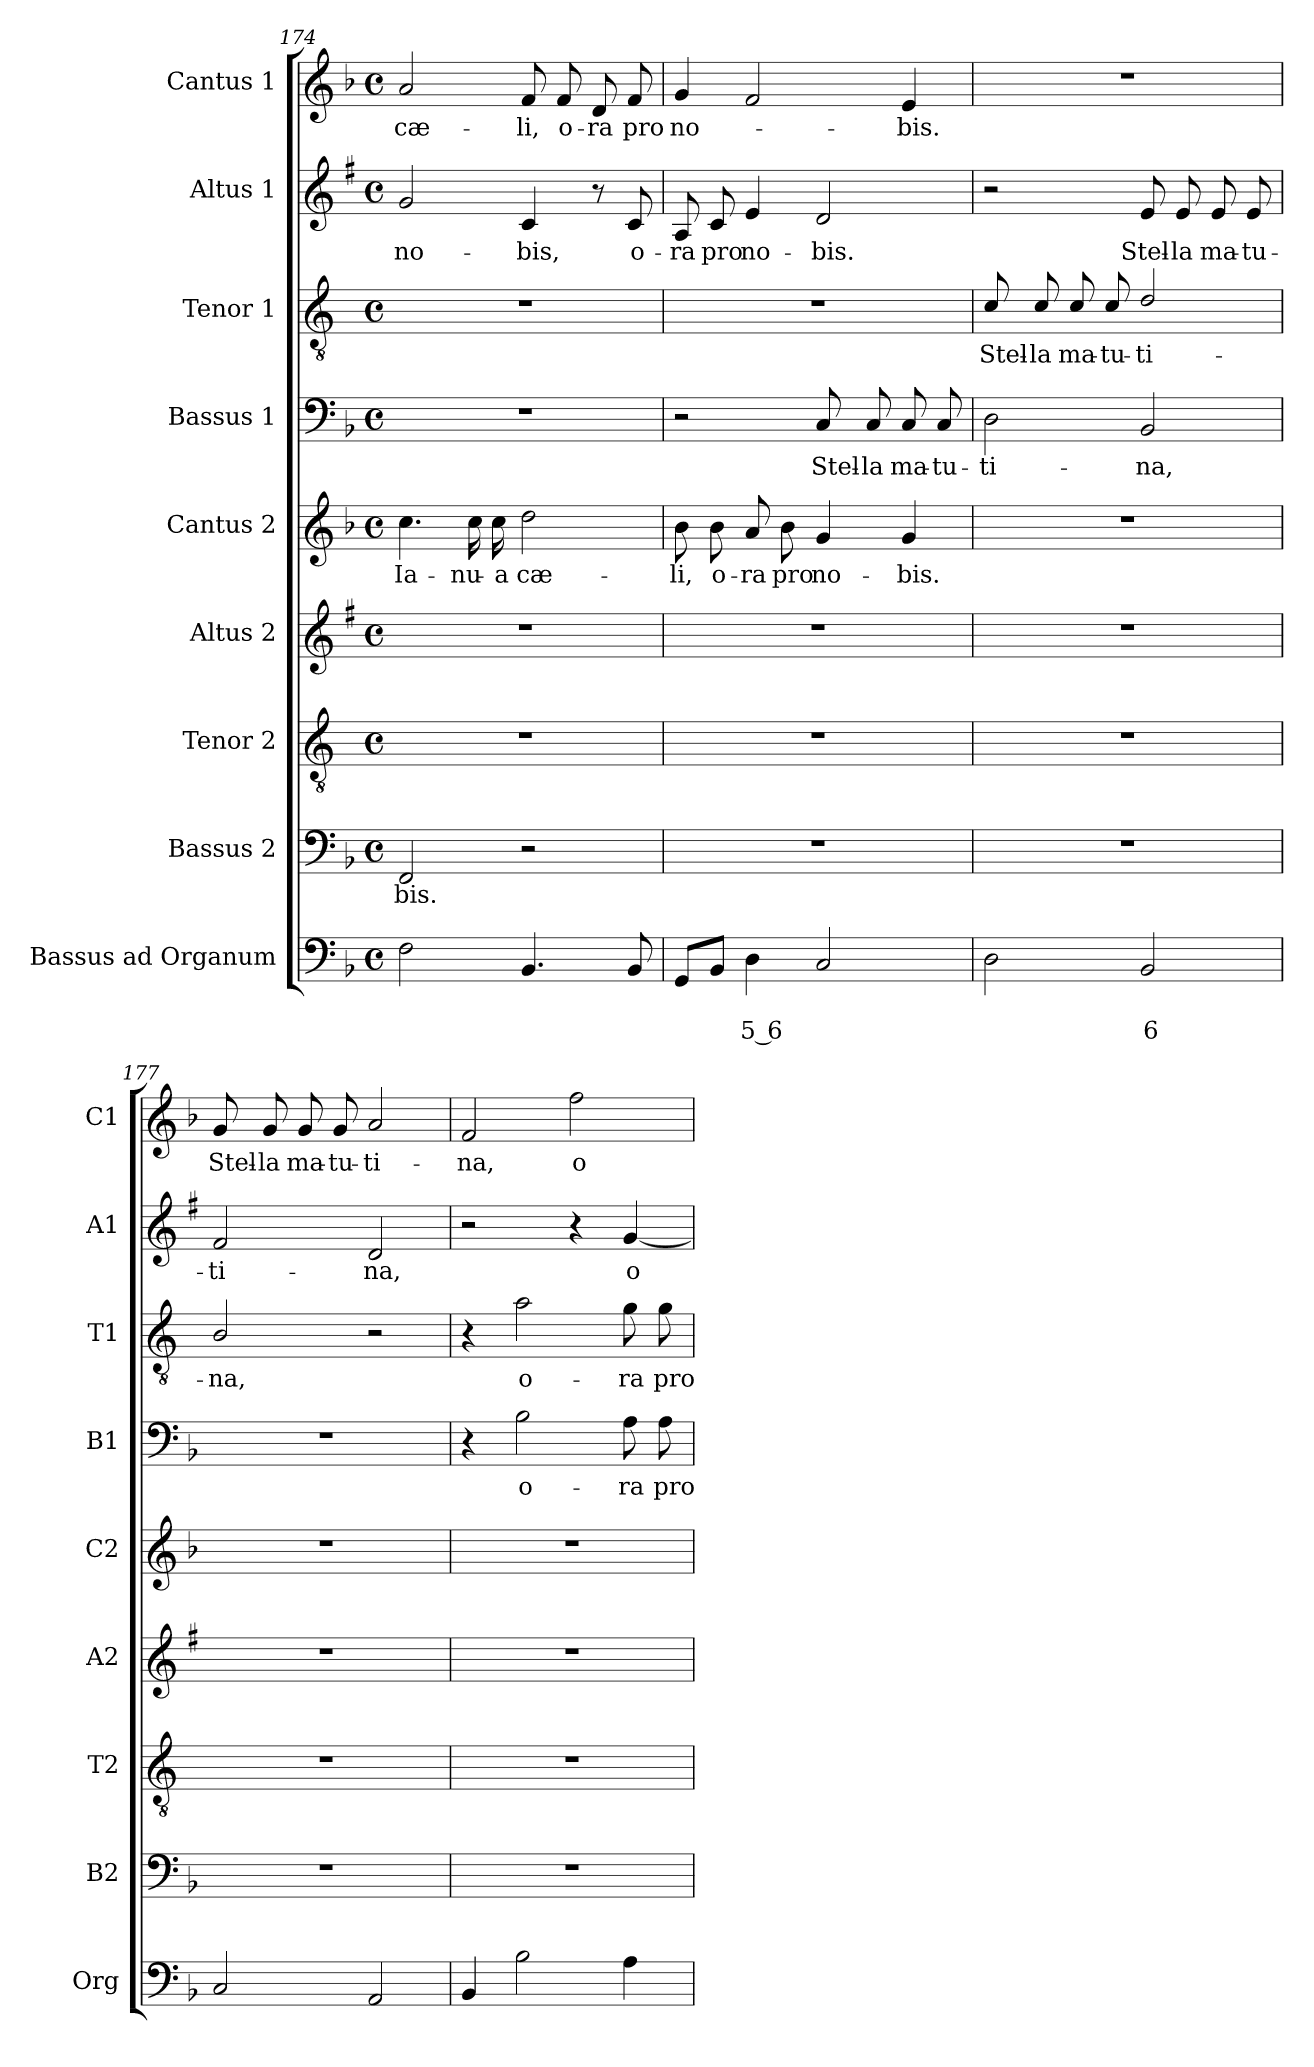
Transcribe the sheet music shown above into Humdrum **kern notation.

**kern	**text	**text	**kern	**text	**kern	**kern	**kern	**text	**kern	**text	**kern	**text	**kern	**text	**kern	**text
*part9	*part9	*part9	*part8	*part8	*part7	*part6	*part5	*part5	*part4	*part4	*part3	*part3	*part2	*part2	*part1	*part1
*staff9	*staff9	*staff9	*staff8	*staff8	*staff7	*staff6	*staff5	*staff5	*staff4	*staff4	*staff3	*staff3	*staff2	*staff2	*staff1	*staff1
*I"Bassus ad Organum	*	*	*I"Bassus 2	*	*I"Tenor 2	*I"Altus 2	*I"Cantus 2	*	*I"Bassus 1	*	*I"Tenor 1	*	*I"Altus 1	*	*I"Cantus 1	*
*I'Org	*	*	*I'B2	*	*I'T2	*I'A2	*I'C2	*	*I'B1	*	*I'T1	*	*I'A1	*	*I'C1	*
!!LO:LB:g=z
*clefF4	*	*	*clefF4	*	*clefGv2	*clefG2	*clefG2	*	*clefF4	*	*clefGv2	*	*clefG2	*	*clefG2	*
*	*	*	*	*	*ITrd4c7	*ITrd1c2	*	*	*	*	*ITrd4c7	*	*ITrd1c2	*	*	*
*k[b-]	*	*	*k[b-]	*	*k[b-]	*k[b-]	*k[b-]	*	*k[b-]	*	*k[b-]	*	*k[b-]	*	*k[b-]	*
*F:	*	*	*F:	*	*F:	*F:	*F:	*	*F:	*	*F:	*	*F:	*	*F:	*
*M4/4	*	*	*M4/4	*	*M4/4	*M4/4	*M4/4	*	*M4/4	*	*M4/4	*	*M4/4	*	*M4/4	*
*met(c)	*	*	*met(c)	*	*met(c)	*met(c)	*met(c)	*	*met(c)	*	*met(c)	*	*met(c)	*	*met(c)	*
=174	=174	=174	=174	=174	=174	=174	=174	=174	=174	=174	=174	=174	=174	=174	=174	=174
!	!	!	!	!LO:LY:b	!	!	!	!LO:LY:b	!	!	!	!	!	!LO:LY:b	!	!LO:LY:b
2F\	.	.	2FF/	-bis.	1r	1r	4.cc\	Ia-	1r	.	1r	.	2f/	no-	2a/	cæ-
!	!	!	!	!	!	!	!	!LO:LY:b	!	!	!	!	!	!	!	!
.	.	.	.	.	.	.	16cc\	-nu-	.	.	.	.	.	.	.	.
!	!	!	!	!	!	!	!	!LO:LY:b	!	!	!	!	!	!	!	!
.	.	.	.	.	.	.	16cc\	-a	.	.	.	.	.	.	.	.
!	!	!	!	!	!	!	!	!LO:LY:b	!	!	!	!	!	!LO:LY:b	!	!LO:LY:b
4.BB-/	.	.	2r	.	.	.	2dd\	cæ-	.	.	.	.	4B-/	-bis,	8f/	-li,
!	!	!	!	!	!	!	!	!	!	!	!	!	!	!	!	!LO:LY:b
.	.	.	.	.	.	.	.	.	.	.	.	.	.	.	8f/	o-
!	!	!	!	!	!	!	!	!	!	!	!	!	!	!	!	!LO:LY:b
.	.	.	.	.	.	.	.	.	.	.	.	.	8r	.	8d/	-ra
!	!	!	!	!	!	!	!	!	!	!	!	!	!	!LO:LY:b	!	!LO:LY:b
8BB-/	.	.	.	.	.	.	.	.	.	.	.	.	8B-/	o-	8f/	pro
=175	=175	=175	=175	=175	=175	=175	=175	=175	=175	=175	=175	=175	=175	=175	=175	=175
!	!	!	!	!	!	!	!	!LO:LY:b	!	!	!	!	!	!LO:LY:b	!	!LO:LY:b
8GG/L	.	.	1r	.	1r	1r	8b-\	-li,	2r	.	1r	.	8G/	-ra	4g/	no-
!	!	!	!	!	!	!	!	!LO:LY:b	!	!	!	!	!	!LO:LY:b	!	!
8BB-/J	.	.	.	.	.	.	8b-\	o-	.	.	.	.	8B-/	pro	.	.
!	!	!LO:LY:b	!	!	!	!	!	!LO:LY:b	!	!	!	!	!	!LO:LY:b	!	!
4D\	.	5 6	.	.	.	.	8a/	-ra	.	.	.	.	4d/	no-	2f/	.
!	!	!	!	!	!	!	!	!LO:LY:b	!	!	!	!	!	!	!	!
.	.	.	.	.	.	.	8b-\	pro	.	.	.	.	.	.	.	.
!	!	!	!	!	!	!	!	!LO:LY:b	!	!LO:LY:b	!	!	!	!LO:LY:b	!	!
2C/	.	.	.	.	.	.	4g/	no-	8C/	Stel-	.	.	2c/	-bis.	.	.
!	!	!	!	!	!	!	!	!	!	!LO:LY:b	!	!	!	!	!	!
.	.	.	.	.	.	.	.	.	8C/	-la	.	.	.	.	.	.
!	!	!	!	!	!	!	!	!LO:LY:b	!	!LO:LY:b	!	!	!	!	!	!LO:LY:b
.	.	.	.	.	.	.	4g/	-bis.	8C/	ma-	.	.	.	.	4e/	-bis.
!	!	!	!	!	!	!	!	!	!	!LO:LY:b	!	!	!	!	!	!
.	.	.	.	.	.	.	.	.	8C/	-tu-	.	.	.	.	.	.
=176	=176	=176	=176	=176	=176	=176	=176	=176	=176	=176	=176	=176	=176	=176	=176	=176
!	!	!	!	!	!	!	!	!	!	!LO:LY:b	!	!LO:LY:b	!	!	!	!
2D\	.	.	1r	.	1r	1r	1r	.	2D\	-ti-	8F/	Stel-	2r	.	1r	.
!	!	!	!	!	!	!	!	!	!	!	!	!LO:LY:b	!	!	!	!
.	.	.	.	.	.	.	.	.	.	.	8F/	-la	.	.	.	.
!	!	!	!	!	!	!	!	!	!	!	!	!LO:LY:b	!	!	!	!
.	.	.	.	.	.	.	.	.	.	.	8F/	ma-	.	.	.	.
!	!	!	!	!	!	!	!	!	!	!	!	!LO:LY:b	!	!	!	!
.	.	.	.	.	.	.	.	.	.	.	8F/	-tu-	.	.	.	.
!	!	!LO:LY:b	!	!	!	!	!	!	!	!LO:LY:b	!	!LO:LY:b	!	!LO:LY:b	!	!
2BB-/	.	6	.	.	.	.	.	.	2BB-/	-na,	2G/	-ti-	8d/	Stel-	.	.
!	!	!	!	!	!	!	!	!	!	!	!	!	!	!LO:LY:b	!	!
.	.	.	.	.	.	.	.	.	.	.	.	.	8d/	-la	.	.
!	!	!	!	!	!	!	!	!	!	!	!	!	!	!LO:LY:b	!	!
.	.	.	.	.	.	.	.	.	.	.	.	.	8d/	ma-	.	.
!	!	!	!	!	!	!	!	!	!	!	!	!	!	!LO:LY:b	!	!
.	.	.	.	.	.	.	.	.	.	.	.	.	8d/	-tu-	.	.
=177	=177	=177	=177	=177	=177	=177	=177	=177	=177	=177	=177	=177	=177	=177	=177	=177
!	!	!	!	!	!	!	!	!	!	!	!	!LO:LY:b	!	!LO:LY:b	!	!LO:LY:b
2C/	.	.	1r	.	1r	1r	1r	.	1r	.	2E/	-na,	2e/	-ti-	8g/	Stel-
!	!	!	!	!	!	!	!	!	!	!	!	!	!	!	!	!LO:LY:b
.	.	.	.	.	.	.	.	.	.	.	.	.	.	.	8g/	-la
!	!	!	!	!	!	!	!	!	!	!	!	!	!	!	!	!LO:LY:b
.	.	.	.	.	.	.	.	.	.	.	.	.	.	.	8g/	ma-
!	!	!	!	!	!	!	!	!	!	!	!	!	!	!	!	!LO:LY:b
.	.	.	.	.	.	.	.	.	.	.	.	.	.	.	8g/	-tu-
!	!	!	!	!	!	!	!	!	!	!	!	!	!	!LO:LY:b	!	!LO:LY:b
2AA/	.	.	.	.	.	.	.	.	.	.	2r	.	2c/	-na,	2a/	-ti-
!!LO:PB:g=z
=178	=178	=178	=178	=178	=178	=178	=178	=178	=178	=178	=178	=178	=178	=178	=178	=178
!	!	!	!	!	!	!	!	!	!	!	!	!	!	!	!	!LO:LY:b
4BB-/	.	.	1r	.	1r	1r	1r	.	4r	.	4r	.	2r	.	2f/	-na,
!	!	!	!	!	!	!	!	!	!	!LO:LY:b	!	!LO:LY:b	!	!	!	!
2B-\	.	.	.	.	.	.	.	.	2B-\	o-	2d\	o-	.	.	.	.
!	!	!	!	!	!	!	!	!	!	!	!	!	!	!	!	!LO:LY:b
.	.	.	.	.	.	.	.	.	.	.	.	.	4r	.	2ff\	o-
!	!	!	!	!	!	!	!	!	!	!LO:LY:b	!	!LO:LY:b	!	!LO:LY:b	!	!
4A\	.	.	.	.	.	.	.	.	8A\	-ra	8c\	-ra	[4f/	o-	.	.
!	!	!	!	!	!	!	!	!	!	!LO:LY:b	!	!LO:LY:b	!	!	!	!
.	.	.	.	.	.	.	.	.	8A\	pro	8c\	pro	.	.	.	.
=	=	=	=	=	=	=	=	=	=	=	=	=	=	=	=	=
*-	*-	*-	*-	*-	*-	*-	*-	*-	*-	*-	*-	*-	*-	*-	*-	*-
